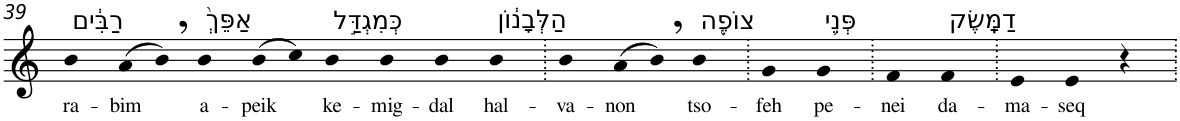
**kern	**text
*part1	*part1
*staff1	*staff1
*I"Piano	*
*I'Pno	*
!!LO:PB:g=z
*clefG2	*
*k[]	*
=39	=39
!LO:TX:a:t=רַבִּ֔ים	!
!	!LO:LY:b
4b	ra-
!	!LO:LY:b
(>8a	-bim
8b,)	.
!LO:TX:a:t=אַפֵּךְ֙	!
!	!LO:LY:b
4b	a-
!	!LO:LY:b
(>8b	-peik
8cc)	.
!LO:TX:a:t=כְּמִגְדַּ֣ל	!
!	!LO:LY:b
4b	ke-
!	!LO:LY:b
4b	-mig-
!	!LO:LY:b
4b	-dal
!LO:TX:a:t=הַלְּבָנ֔וֹן	!
!	!LO:LY:b
4b	hal-
=40.	=40.
!	!LO:LY:b
4b	-va-
!	!LO:LY:b
(>8a	-non
8b,)	.
!LO:TX:a:t=צוֹפֶ֖ה	!
!	!LO:LY:b
4b	tso-
=41.	=41.
!	!LO:LY:b
4g	-feh
!LO:TX:a:t=פְּנֵ֥י	!
!	!LO:LY:b
4g	pe-
=42.	=42.
!	!LO:LY:b
4f	-nei
!LO:TX:a:t=דַמָּֽשֶׂק	!
!	!LO:LY:b
4f	da-
=43.	=43.
!	!LO:LY:b
4e	-ma-
!	!LO:LY:b
4e	-seq
4r	.
=.	=.
*-	*-
